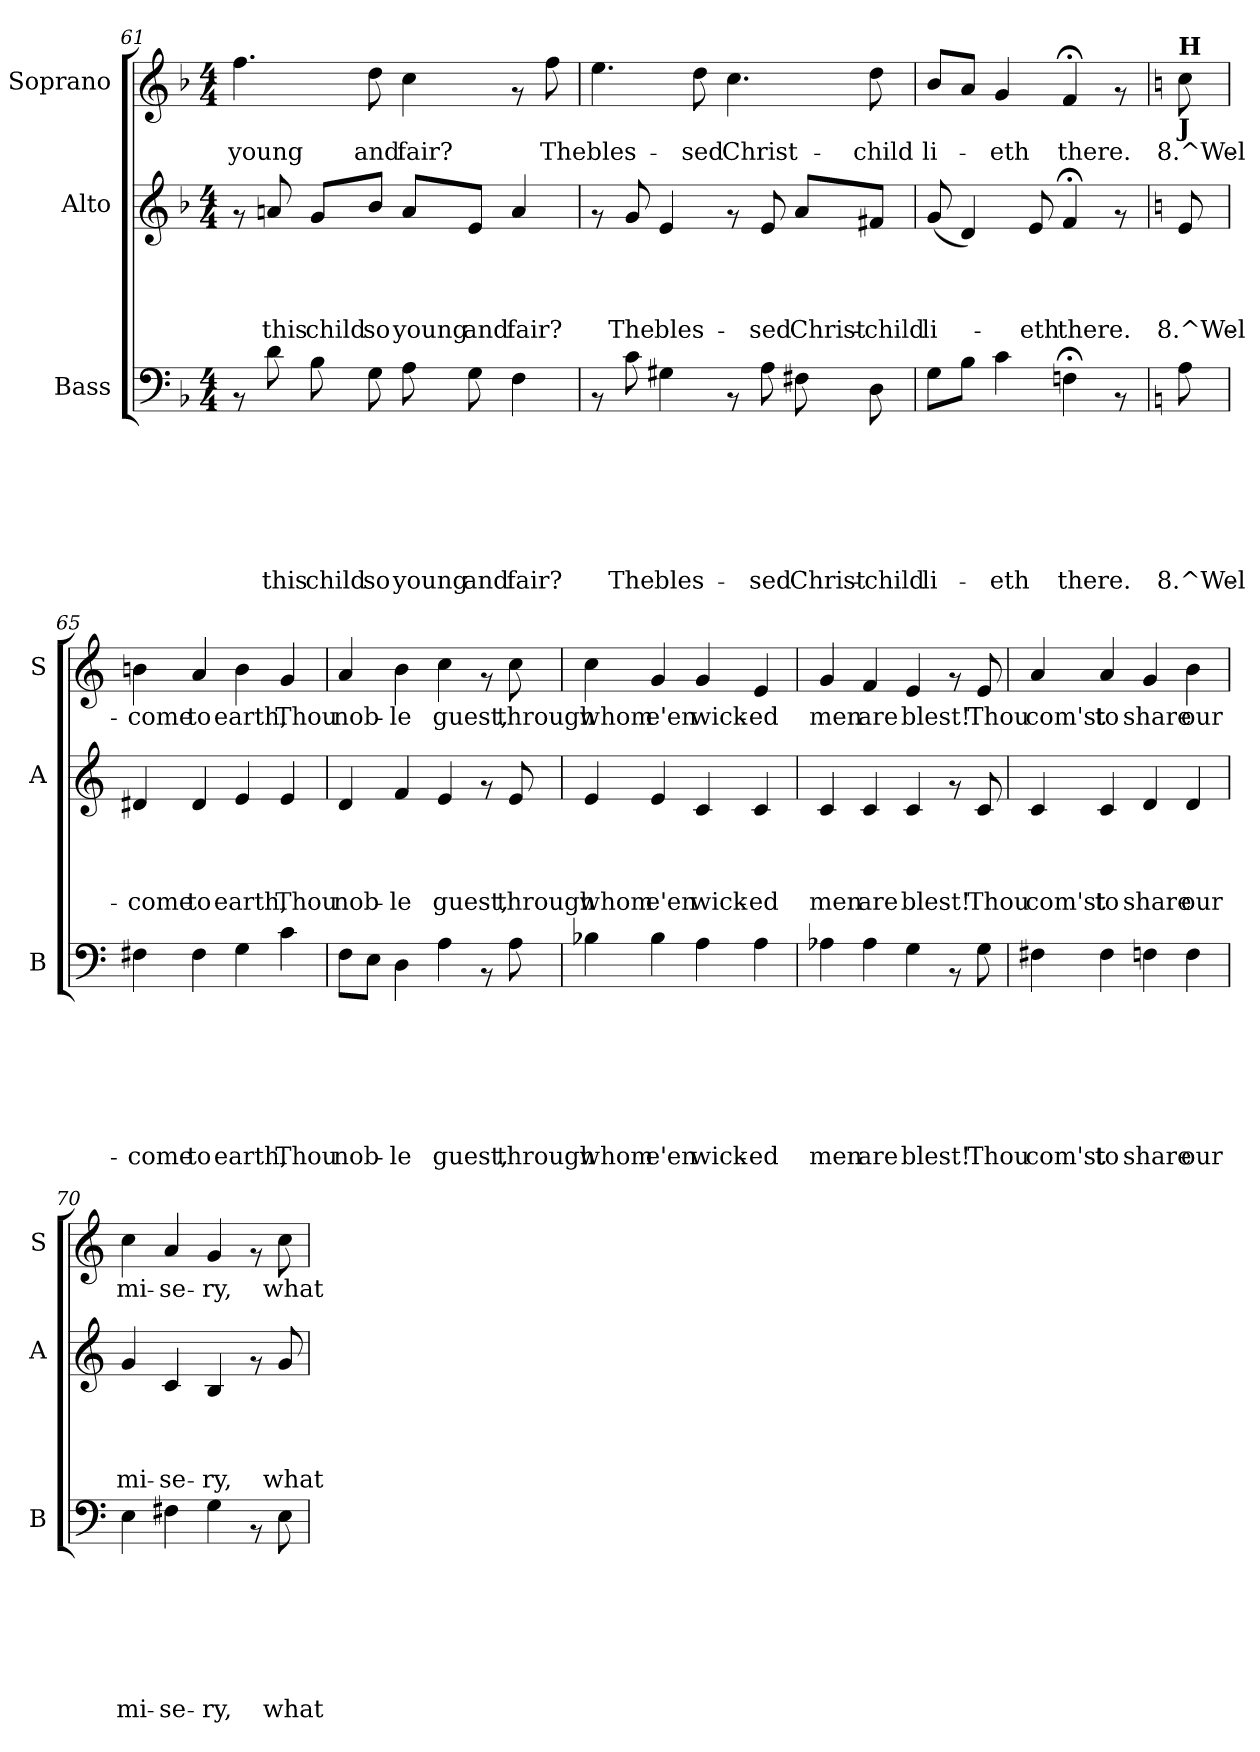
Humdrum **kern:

**kern	**text	**text	**text	**text	**text	**text	**text	**kern	**text	**text	**text	**text	**kern	**text
*part3	*part3	*part3	*part3	*part3	*part3	*part3	*part3	*part2	*part2	*part2	*part2	*part2	*part1	*part1
*staff3	*staff3	*staff3	*staff3	*staff3	*staff3	*staff3	*staff3	*staff2	*staff2	*staff2	*staff2	*staff2	*staff1	*staff1
*I"Bass	*	*	*	*	*	*	*	*I"Alto	*	*	*	*	*I"Soprano	*
*I'B	*	*	*	*	*	*	*	*I'A	*	*	*	*	*I'S	*
*clefF4	*	*	*	*	*	*	*	*clefG2	*	*	*	*	*clefG2	*
*k[b-]	*	*	*	*	*	*	*	*k[b-]	*	*	*	*	*k[b-]	*
*F:	*	*	*	*	*	*	*	*F:	*	*	*	*	*F:	*
*M4/4	*	*	*	*	*	*	*	*M4/4	*	*	*	*	*M4/4	*
=61	=61	=61	=61	=61	=61	=61	=61	=61	=61	=61	=61	=61	=61	=61
!	!	!	!	!	!	!	!	!	!	!	!	!	!	!LO:LY:b:rj
8rAA	.	.	.	.	.	.	.	8rf	.	.	.	.	4.ff\	young
!	!	!	!	!	!	!	!LO:LY:b:rj	!	!	!	!	!LO:LY:b:rj	!	!
8d\	.	.	.	.	.	.	this	8an/	.	.	.	this	.	.
!	!	!	!	!	!	!	!LO:LY:b:rj	!	!	!	!	!LO:LY:b:rj	!	!
8B-\	.	.	.	.	.	.	child	8g/L	.	.	.	child	.	.
!	!	!	!	!	!	!	!LO:LY:b:rj	!	!	!	!	!LO:LY:b:rj	!	!LO:LY:b:rj
8G\	.	.	.	.	.	.	so	8b-/J	.	.	.	so	8dd\	and
!	!	!	!	!	!	!	!LO:LY:b:rj	!	!	!	!	!LO:LY:b:rj	!	!LO:LY:b:rj
8A\	.	.	.	.	.	.	young	8a/L	.	.	.	young	4cc\	fair?
!	!	!	!	!	!	!	!LO:LY:b:rj	!	!	!	!	!LO:LY:b:rj	!	!
8G\	.	.	.	.	.	.	and	8e/J	.	.	.	and	.	.
!	!	!	!	!	!	!	!LO:LY:b:rj	!	!	!	!	!LO:LY:b:rj	!	!
4F\	.	.	.	.	.	.	fair?	4a/	.	.	.	fair?	8rf	.
!	!	!	!	!	!	!	!	!	!	!	!	!	!	!LO:LY:b:rj
.	.	.	.	.	.	.	.	.	.	.	.	.	8ff\	The
!!LO:PB:g=z
=62	=62	=62	=62	=62	=62	=62	=62	=62	=62	=62	=62	=62	=62	=62
!	!	!	!	!	!	!	!	!	!	!	!	!	!	!LO:LY:b:rj
8rAA	.	.	.	.	.	.	.	8rf	.	.	.	.	4.ee\	bles-
!	!	!	!	!	!	!	!LO:LY:b:rj	!	!	!	!	!LO:LY:b:rj	!	!
8c\	.	.	.	.	.	.	The	8g/	.	.	.	The	.	.
!	!	!	!	!	!	!	!LO:LY:b:rj	!	!	!	!	!LO:LY:b:rj	!	!
4G#X\	.	.	.	.	.	.	bles-	4e/	.	.	.	bles-	.	.
!	!	!	!	!	!	!	!	!	!	!	!	!	!	!LO:LY:b:rj
.	.	.	.	.	.	.	.	.	.	.	.	.	8dd\	-sed
!	!	!	!	!	!	!	!	!	!	!	!	!	!	!LO:LY:b:rj
8rAA	.	.	.	.	.	.	.	8rf	.	.	.	.	4.cc\	Christ-
!	!	!	!	!	!	!	!LO:LY:b:rj	!	!	!	!	!LO:LY:b:rj	!	!
8A\	.	.	.	.	.	.	-sed	8e/	.	.	.	-sed	.	.
!	!	!	!	!	!	!	!LO:LY:b:rj	!	!	!	!	!LO:LY:b:rj	!	!
8F#X\	.	.	.	.	.	.	Christ-	8a/L	.	.	.	Christ-	.	.
!	!	!	!	!	!	!	!LO:LY:b:rj	!	!	!	!	!LO:LY:b:rj	!	!LO:LY:b:rj
8D\	.	.	.	.	.	.	-child	8f#X/J	.	.	.	-child	8dd\	-child
=63	=63	=63	=63	=63	=63	=63	=63	=63	=63	=63	=63	=63	=63	=63
!	!	!	!	!	!	!	!LO:LY:b:rj	!	!	!	!	!LO:LY:b:rj	!	!LO:LY:b:rj
8G\L	.	.	.	.	.	.	li-	(<8g/	.	.	.	li-	8b-/L	li-
8B-\J	.	.	.	.	.	.	.	4d/)	.	.	.	.	8a/J	.
!	!	!	!	!	!	!	!LO:LY:b:rj	!	!	!	!	!	!	!LO:LY:b:rj
4c\	.	.	.	.	.	.	-eth	.	.	.	.	.	4g/	-eth
!	!	!	!	!	!	!	!	!	!	!	!	!LO:LY:b:rj	!	!
.	.	.	.	.	.	.	.	8e/	.	.	.	-eth	.	.
!	!	!	!	!	!	!	!LO:LY:b:rj	!	!	!	!	!LO:LY:b:rj	!	!LO:LY:b:rj
4Fn;<\	.	.	.	.	.	.	there.	4f;</	.	.	.	there.	4f;</	there.
8rAA	.	.	.	.	.	.	.	8rf	.	.	.	.	8rf	.
!!LO:LB:g=z
=64	=64	=64	=64	=64	=64	=64	=64	=64	=64	=64	=64	=64	=64	=64
*k[]	*	*	*	*	*	*	*	*k[]	*	*	*	*	*k[]	*
*C:	*	*	*	*	*	*	*	*C:	*	*	*	*	*C:	*
!	!	!	!	!	!	!	!	!	!	!	!	!	!LO:TX:a:B:t=H	!
!	!	!	!	!	!	!	!	!	!	!	!	!	!LO:TX:b:B:t=J	!
!	!	!	!	!	!	!	!LO:LY:b:rj	!	!	!	!	!LO:LY:b:rj	!	!LO:LY:b:rj
8A\	.	.	.	.	.	.	8.^Wel-	8e/	.	.	.	8.^Wel-	8cc\	8.^Wel-
=65	=65	=65	=65	=65	=65	=65	=65	=65	=65	=65	=65	=65	=65	=65
!	!	!	!	!	!	!	!LO:LY:b:rj	!	!	!	!	!LO:LY:b:rj	!	!LO:LY:b:rj
4F#X\	.	.	.	.	.	.	-come	4d#X/	.	.	.	-come	4bn\	-come
!	!	!	!	!	!	!	!LO:LY:b:rj	!	!	!	!	!LO:LY:b:rj	!	!LO:LY:b:rj
4F#\	.	.	.	.	.	.	to	4d#/	.	.	.	to	4a/	to
!	!	!	!	!	!	!	!LO:LY:b:rj	!	!	!	!	!LO:LY:b:rj	!	!LO:LY:b:rj
4G\	.	.	.	.	.	.	earth,	4e/	.	.	.	earth,	4b\	earth,
!	!	!	!	!	!	!	!LO:LY:b:rj	!	!	!	!	!LO:LY:b:rj	!	!LO:LY:b:rj
4c\	.	.	.	.	.	.	Thou	4e/	.	.	.	Thou	4g/	Thou
=66	=66	=66	=66	=66	=66	=66	=66	=66	=66	=66	=66	=66	=66	=66
!	!	!	!	!	!	!	!LO:LY:b:rj	!	!	!	!	!LO:LY:b:rj	!	!LO:LY:b:rj
8F\L	.	.	.	.	.	.	nob-	4d/	.	.	.	nob-	4a/	nob-
8E\J	.	.	.	.	.	.	.	.	.	.	.	.	.	.
!	!	!	!	!	!	!	!LO:LY:b:rj	!	!	!	!	!LO:LY:b:rj	!	!LO:LY:b:rj
4D\	.	.	.	.	.	.	-le	4f/	.	.	.	-le	4b\	-le
!	!	!	!	!	!	!	!LO:LY:b:rj	!	!	!	!	!LO:LY:b:rj	!	!LO:LY:b:rj
4A\	.	.	.	.	.	.	guest,	4e/	.	.	.	guest,	4cc\	guest,
8rAA	.	.	.	.	.	.	.	8rf	.	.	.	.	8rf	.
!	!	!	!	!	!	!	!LO:LY:b:rj	!	!	!	!	!LO:LY:b:rj	!	!LO:LY:b:rj
8A\	.	.	.	.	.	.	through	8e/	.	.	.	through	8cc\	through
=67	=67	=67	=67	=67	=67	=67	=67	=67	=67	=67	=67	=67	=67	=67
!	!	!	!	!	!	!	!LO:LY:b:rj	!	!	!	!	!LO:LY:b:rj	!	!LO:LY:b:rj
4B-X\	.	.	.	.	.	.	whom	4e/	.	.	.	whom	4cc\	whom
!	!	!	!	!	!	!	!LO:LY:b:rj	!	!	!	!	!LO:LY:b:rj	!	!LO:LY:b:rj
4B-\	.	.	.	.	.	.	e'en	4e/	.	.	.	e'en	4g/	e'en
!	!	!	!	!	!	!	!LO:LY:b:rj	!	!	!	!	!LO:LY:b:rj	!	!LO:LY:b:rj
4A\	.	.	.	.	.	.	wick-	4c/	.	.	.	wick-	4g/	wick-
!	!	!	!	!	!	!	!LO:LY:b:rj	!	!	!	!	!LO:LY:b:rj	!	!LO:LY:b:rj
4A\	.	.	.	.	.	.	-ed	4c/	.	.	.	-ed	4e/	-ed
=68	=68	=68	=68	=68	=68	=68	=68	=68	=68	=68	=68	=68	=68	=68
!	!	!	!	!	!	!	!LO:LY:b:rj	!	!	!	!	!LO:LY:b:rj	!	!LO:LY:b:rj
4A-X\	.	.	.	.	.	.	men	4c/	.	.	.	men	4g/	men
!	!	!	!	!	!	!	!LO:LY:b:rj	!	!	!	!	!LO:LY:b:rj	!	!LO:LY:b:rj
4A-\	.	.	.	.	.	.	are	4c/	.	.	.	are	4f/	are
!	!	!	!	!	!	!	!LO:LY:b:rj	!	!	!	!	!LO:LY:b:rj	!	!LO:LY:b:rj
4G\	.	.	.	.	.	.	blest!	4c/	.	.	.	blest!	4e/	blest!
8rAA	.	.	.	.	.	.	.	8rf	.	.	.	.	8rf	.
!	!	!	!	!	!	!	!LO:LY:b:rj	!	!	!	!	!LO:LY:b:rj	!	!LO:LY:b:rj
8G\	.	.	.	.	.	.	Thou	8c/	.	.	.	Thou	8e/	Thou
!!LO:LB:g=z
=69	=69	=69	=69	=69	=69	=69	=69	=69	=69	=69	=69	=69	=69	=69
!	!	!	!	!	!	!	!LO:LY:b:rj	!	!	!	!	!LO:LY:b:rj	!	!LO:LY:b:rj
4F#X\	.	.	.	.	.	.	com'st	4c/	.	.	.	com'st	4a/	com'st
!	!	!	!	!	!	!	!LO:LY:b:rj	!	!	!	!	!LO:LY:b:rj	!	!LO:LY:b:rj
4F#\	.	.	.	.	.	.	to	4c/	.	.	.	to	4a/	to
!	!	!	!	!	!	!	!LO:LY:b:rj	!	!	!	!	!LO:LY:b:rj	!	!LO:LY:b:rj
4Fn\	.	.	.	.	.	.	share	4d/	.	.	.	share	4g/	share
!	!	!	!	!	!	!	!LO:LY:b:rj	!	!	!	!	!LO:LY:b:rj	!	!LO:LY:b:rj
4F\	.	.	.	.	.	.	our	4d/	.	.	.	our	4b\	our
=70	=70	=70	=70	=70	=70	=70	=70	=70	=70	=70	=70	=70	=70	=70
!	!	!	!	!	!	!	!LO:LY:b:rj	!	!	!	!	!LO:LY:b:rj	!	!LO:LY:b:rj
4E\	.	.	.	.	.	.	mi-	4g/	.	.	.	mi-	4cc\	mi-
!	!	!	!	!	!	!	!LO:LY:b:rj	!	!	!	!	!LO:LY:b:rj	!	!LO:LY:b:rj
4F#X\	.	.	.	.	.	.	-se-	4c/	.	.	.	-se-	4a/	-se-
!	!	!	!	!	!	!	!LO:LY:b:rj	!	!	!	!	!LO:LY:b:rj	!	!LO:LY:b:rj
4G\	.	.	.	.	.	.	-ry,	4B/	.	.	.	-ry,	4g/	-ry,
8rAA	.	.	.	.	.	.	.	8rf	.	.	.	.	8rf	.
!	!	!	!	!	!	!	!LO:LY:b:rj	!	!	!	!	!LO:LY:b:rj	!	!LO:LY:b:rj
8E\	.	.	.	.	.	.	what	8g/	.	.	.	what	8cc\	what
=	=	=	=	=	=	=	=	=	=	=	=	=	=	=
*-	*-	*-	*-	*-	*-	*-	*-	*-	*-	*-	*-	*-	*-	*-
